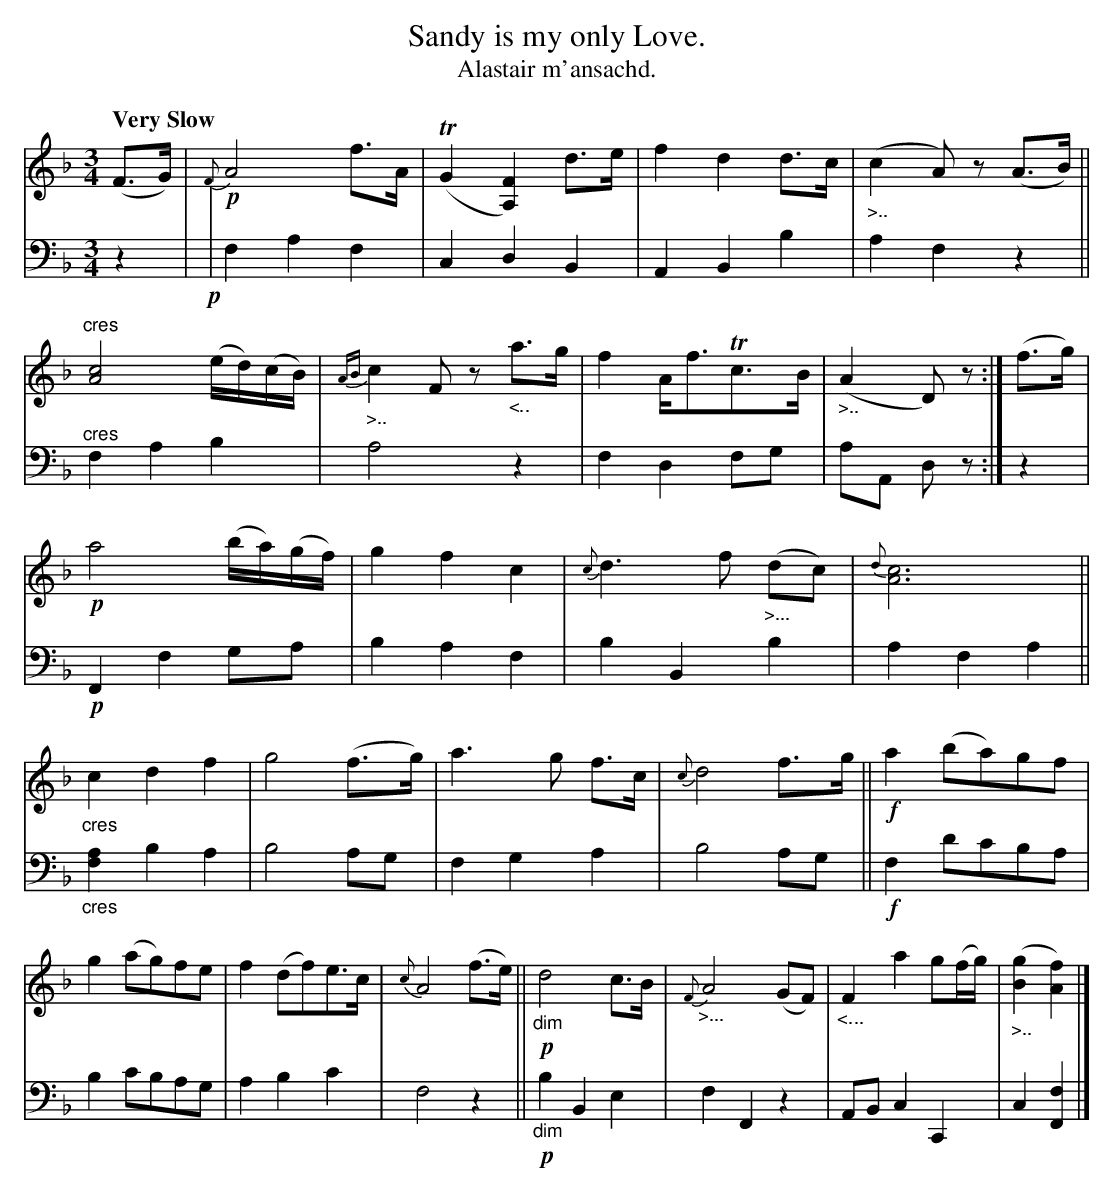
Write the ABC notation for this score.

X:1
T: Sandy is my only Love.
T: Alastair m'ansachd.
M: 3/4
L: 1/8
Q: "Very Slow"
K: F
V: 1 staves=2
(F>G) |!p!\
{F}A4 f>A | (TG2 [F2A,2]) d>e | f2 d2 d>c | ("_>.."c2 A)z (A>B) ||\
"^cres"[c4A4] (e/d/)(c/B/) | {AB}"_>.."c2 Fz "_<.."a>g | f2 A<fTc>B | ("_>.."A2 D)z :|\
(f>g) |!p!\
a4 (b/a/)(g/f/) | g2 f2 c2 | {c}d3 f ("_>..."dc) | {d}[c6A6]  ||
"_cres"c2 d2 f2 | g4 (f>g) | a3 g f>c | {c}d4 f>g ||\
!f! a2 (ba)gf | g2 (ag)fe | f2 (df)e>c | {c}A4 (f>e) ||!p!\
"_dim"d4 c>B | "_>..."{F}A4 (GF) | "_<..."F2 a2 g(f/g/) | ("_>.."[g2B2] [f2A2]) |]
V: 2 clef=bass middle=d
z2 |!p!|f2 a2 f2 | c2 d2 B2 | A2 B2 b2 | a2 f2 z2 || "^cres"f2 a2 b2 | a4 z2 | f2 d2 fg | aA d z :| z2 |
!p!F2 f2 ga | b2 a2 f2 | b2 B2 b2 | a2 f2 a2 ||"_cres" [a2f2] b2 a2 | b4 ag | f2 g2 a2 | b4 ag ||!f! f2 d'c'ba | b2 c'bag |
a2 b2 c'2 | f4 z2 ||!p! "_dim"b2 B2 e2 | f2 F2 z2 | AB c2 C2 | c2 [f2F2] |]
